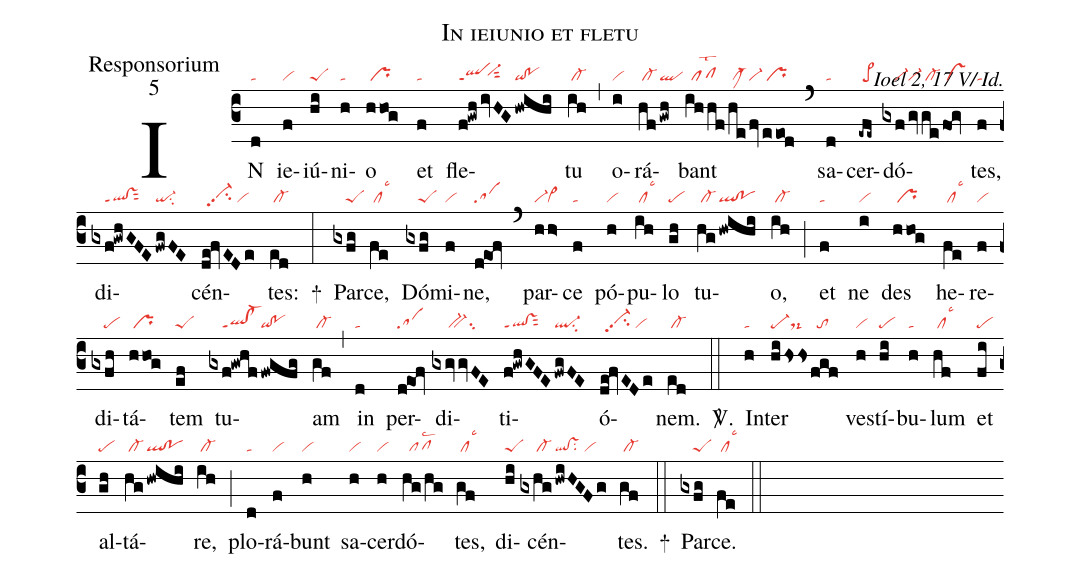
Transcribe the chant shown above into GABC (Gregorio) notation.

name:In ieiunio et fletu;
office-part:Responsorium;
mode:5;
commentary:Ioel 2, 17 V/ Id.;
nabc-lines:1;
%%
(c3)
IN(d|ta) ie(f|vi)iú(hi|peS)ni(h|ta)o(hhog|/pr) et(f|ta) fle(f!gwh|qlppt1|/ivHG|//vi-hhsut2|/hwihi|qi!po)tu(ih|/cl-) (,)
o(i|vi)rá(hf|/cl-|!gwh|ql)bant(ihhf|//pflst2|/he|/clM-|/fv|vi-|/eeod|/pr) (`)
sa(d|ta)cer(-efe~|/pe>)dó(gxf|////vi-|/gv|vi-|ge|/cl-|/fog|/vs)tes,(f|ta) di(gxf!gwhGFE|////ql!vsppt1sut2|/fwgFE|qi-su2)cén(de!fvEDe|//vi-hhpp2su2/vi)tes:(ed|/cl-) +(:)
Par(gxfg|////peS)ce,(fe|/cllsc3) Dó(gxfg|////peS)mi(f|vi)ne,(deOf|sa) (`)
par(h|vi-|h>|vi>)ce(f|ta) pó(h|vi)pu(ih|/cllsc3)lo(gh|pe) tu(hg|/cl-|!hwihi|ql!po)o,(ih|/cl-) (;)
et(f|ta) ne(i|vi) des(hhog|/pr) he(fe|/cllsc3)re(f|vi)di(gxfh|////pe)tá(hhog|/pr)tem(ef|peS) tu(gxf!gwhf|////ql!cl-ppt1|/fwgfg|qi!po)am(gf|/cl-) (,)
in(d|ta) per(deOf|sa)di(gxgvgvFE|/////bv-su2)ti(f!gwhGFE|ql!vsppt1sut2|/fwgFE|ql-su2)ó(de!fvEDe|//vi-hhpp2su2/vi)nem.(ed|/cl-) <sp>V/</sp>.(::)
In(h|ta)ter(hi|pe-|/hss|//ds-|fgf|//to) ves(h|vi)tí(hi|pe)bu(h|ta)lum(hf|/cllsc3) et(fi|pe) al(gh|pe)tá(hg|/cl-|!hwihi|ql!po)re,(ih|/cl-) (;)
plo(d|ta)rá(f|vi)bunt(h|vi) sa(h|vi)cer(h|vi)dó(hg/hg|//pflsc2)tes,(gf|/cllsc3) di(hi|peS)cén(gxhg|/////cl-|!hwiHGFg|ql!vssu2/vi)tes.(gf|/cl-) +(::)
Par(gxfg|////peS)ce.(fe|/cllsc3) (::)
